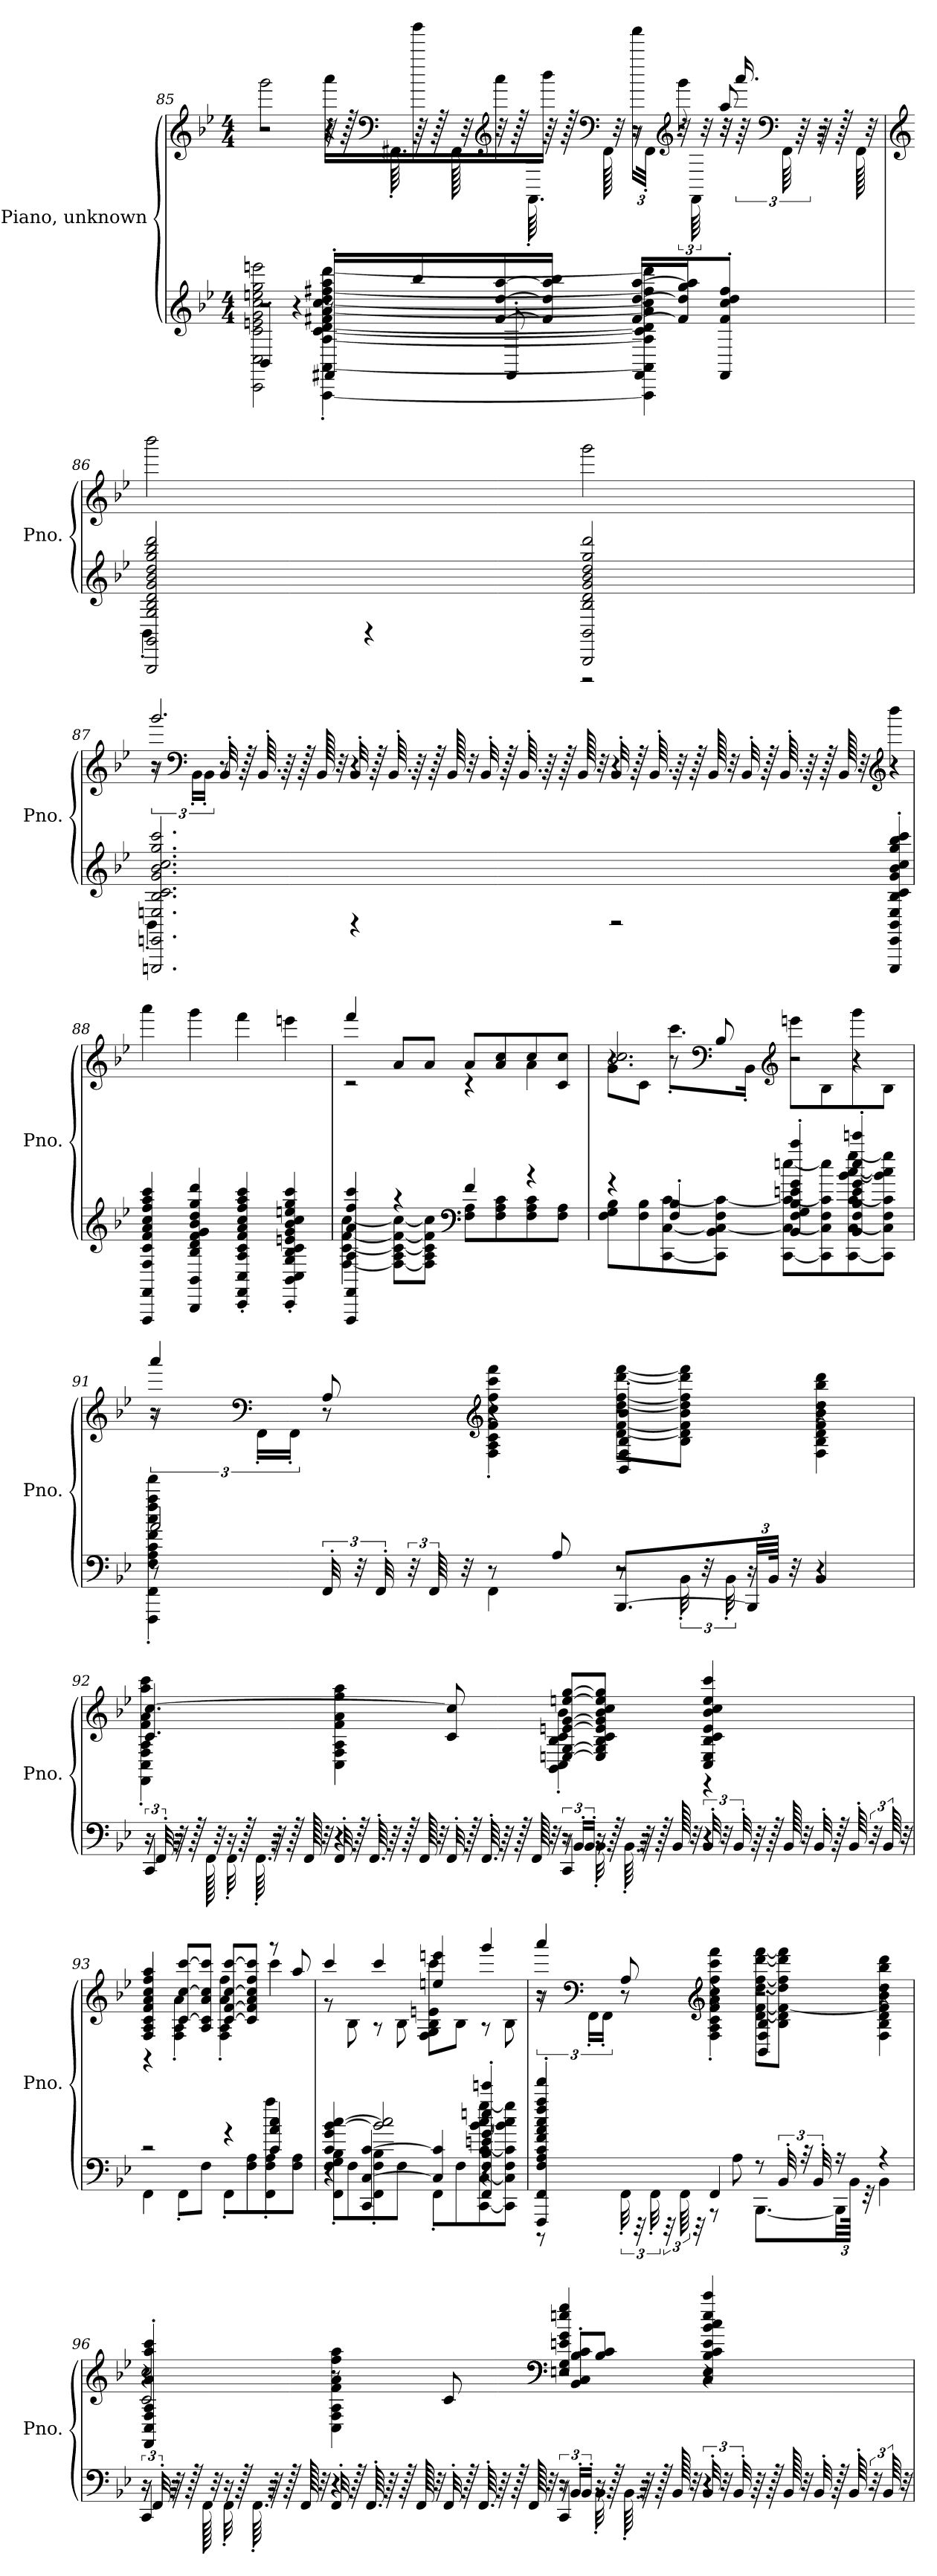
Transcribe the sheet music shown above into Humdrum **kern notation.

**kern	**kern
*part1	*part1
*staff2	*staff1
*I"Piano, unknown	*
*I'Pno.	*
!!LO:LB:g=z
*clefG2	*clefG2
*k[b-e-]	*k[b-e-]
*M4/4	*M4/4
=85	=85
*^	*^
*	*^	*	*^
*	*	*	*	*	*^
4BB-'/	2CC\ 2C\ 2c\ 2en\ 2g\ 2cc\ 2een\ 2gg\ 2eeen\	2r	2r	2r	2r	2ggg\
4r	.	.	.	.	.	.
16FF#X'/LL	[4AAA\' [4AA\' [4A\' [4c\' [4d\' 4f#X\' [4a\' [4cc\' 4dd\' [4ff#X\' 4aa\' [4ddd\'	8r	4r	16aaa\LL	4r	32r
.	.	.	.	.	.	128r
*	*	*	*clefF4	*	*	*
.	.	.	.	.	.	64.FF#X'\
16bb-/	.	.	.	16bbb-\	.	64r
.	.	.	.	.	.	128r
.	.	.	.	.	.	128FF#\
.	.	.	.	.	.	32r
*	*	*	*clefG2	*	*	*
[16f#/ [16dd/ [16aa/	.	8FF#'/	.	16aaa\	.	32r
.	.	.	.	.	.	128r
.	.	.	.	.	.	64.FF#'\
16f#/] 16dd/] 16aa/] 16bb-/JJ	.	.	.	16bbb-\JJ	.	64r
.	.	.	.	.	.	128r
*	*	*	*clefF4	*	*	*
.	.	.	.	.	.	128FF#\
.	.	.	.	.	.	32r
*	*	*	*	*	*	*Xbrackettup
[16f#/ [16dd/ [16aa/LL	4AAA\] 4AA\] 4A\] 4c\] 4d\] 4a\] 4cc\] 4ff#\] 4ddd\]	4FF#'/	8r	16r	8r	24aaa\LL
.	.	.	.	.	.	48FF#'\JJk
*	*	*	*clefG2	*	*	*
*	*	*	*	*	*	*brackettup
16f#/] 16dd/] 16gg/ 16aa/]J	.	.	.	8ggg'\	.	48r
.	.	.	.	.	.	96FF#\
.	.	.	.	.	.	32r
8FF#/' 8f#/' 8cc/' 8dd/' 8ff#/'J	.	.	32r	.	8aa/	32r
.	.	.	16.aaa/	.	.	96r
*	*	*	*clefF4	*	*	*
.	.	.	.	.	.	96FF#\
.	.	.	.	.	.	96r
.	.	.	.	64r	.	16r
.	.	.	.	128r	.	.
.	.	.	.	128FF#\	.	.
.	.	.	.	32r	.	.
*v	*v	*v	*	*	*	*
*	*v	*v	*v	*v
!!LO:LB:g=z
=86	=86
*	*clefG2
*^	*
2GGG/ 2GG/ 2G/ 2B-/ 2d/ 2g/ 2b-/ 2dd/ 2gg/ 2bb-/ 2ddd/	4BB-'\	2bbb-\
.	4r	.
2BBB-/ 2BB-/ 2B-/ 2d/ 2g/ 2b-/ 2dd/ 2gg/ 2ddd/	2r	2ggg\
!!LO:LB:g=z
=87	=87	=87
*	*	*^
*	*	*	*^
2.EEEn/ 2.EEn/ 2.En/ 2.B-/ 2.c/ 2.g/ 2.b-/ 2.cc/ 2.gg/ 2.ccc/	4BB-'\	2.ggg/	24r	8r
*	*	*clefF4	*	*
.	.	.	24BB-'\LL	.
.	.	.	24BB-'\JJ	.
.	.	.	8r	32BB-'/
.	.	.	.	128r
.	.	.	.	64.BB-'/
.	.	.	.	64r
.	.	.	.	128r
.	.	.	.	128BB-/
.	.	.	.	32r
.	4r	.	4r	32BB-'/
.	.	.	.	128r
.	.	.	.	64.BB-'/
.	.	.	.	64r
.	.	.	.	128r
.	.	.	.	128BB-/
.	.	.	.	32r
.	.	.	.	32BB-'/
.	.	.	.	128r
.	.	.	.	64.BB-'/
.	.	.	.	64r
.	.	.	.	128r
.	.	.	.	128BB-/
.	.	.	.	32r
.	2r	.	4r	32BB-'/
.	.	.	.	128r
.	.	.	.	64.BB-'/
.	.	.	.	64r
.	.	.	.	128r
.	.	.	.	128BB-/
.	.	.	.	32r
.	.	.	.	32BB-'/
.	.	.	.	128r
.	.	.	.	64.BB-'/
.	.	.	.	64r
.	.	.	.	128r
.	.	.	.	128BB-/
.	.	.	.	32r
*	*	*clefG2	*	*
4EEE/' 4EE/' 4BB-/' 4E/' 4B-/' 4c/' 4g/' 4b-/' 4cc/' 4gg/' 4bb-/' 4ccc/'	.	4r	4bbb-\	4r
*v	*v	*	*	*
*	*v	*v	*v
!!LO:PB:g=z
=88	=88
4FFF/ 4FF/ 4F/ 4c/ 4f/ 4a/ 4cc/ 4ff/ 4aa/ 4ccc/	4aaa\
4BBB-/ 4BB-/ 4B-/ 4d/ 4f/ 4g/ 4b-/ 4dd/ 4gg/ 4ddd/	4ggg\
4CC/' 4FF/' 4C/' 4A/' 4c/' 4f/' 4a/' 4cc/' 4ff/' 4aa/' 4ccc/'	4fff\
4CC/' 4BB-/' 4C/' 4G/' 4B-/' 4c/' 4en/' 4g/' 4b-/' 4cc/' 4een/' 4gg/' 4ccc/'	4eeen\
=89	=89
*^	*^
4FFF/ 4FF/ 4A/ 4a/ 4ff/ 4ccc/	[4F\ [4c\ [4f\ [4cc\	4fff/	2r
4r	8F\_ 8A\ 8c\_ 8f\_ 8cc\_L	8a/L	.
.	8F\] 8A\ 8c\] 8f\] 8cc\]J	8a/J	.
*clefF4	*	*	*
4f/	8F\ 8A\L	8a/L	4r
.	8F\ 8A\ 8c\	8a/ 8cc/	.
4r	8F\ 8A\ 8c\	8cc/	4a\
.	8F\ 8A\J	8c/ 8cc/J	.
=90	=90	=90	=90
*	*	*	*^
4r	8F\ 8G\ 8B-\L	2.b-/ 2.cc/	8g\L	4r
.	8F\ 8B-\	.	8c\J	.
4F/' 4B-/'	[8CC\ [8C\ [8c\	.	8.ccc'\L	8r
*	*	*clefF4	*	*
.	8CC\] 8BB-\ 8C\_ 8F\ 8c\_J	.	.	8B-/
.	.	.	16BB-'\Jk	.
*	*	*clefG2	*	*
4BB-/' 4F/' 4G/' 4B-/' 4en/' 4g/' 4ccc/'	[8CC\ 8C\_ 8c\_ [8een\L	.	8eeen\L	2r
.	8CC\] 8C\] 8F\ 8c\] 8ee\]	.	8B-\	.
4BB-/' 4F/' 4B-/' 4e/' 4g/' 4ee/' 4eeen/'	[8CC\ [8C\ [8c\ [8b-\ [8cc\ [8gg\	4r	8ggg\	.
.	8CC\] 8C\] 8F\ 8c\] 8b-\] 8cc\] 8gg\]J	.	8B-\J	.
!!LO:LB:g=z	!!	!!
=91	=91	=91	=91	=91
*	*^	*	*	*
2a/	4FFF\' 4FF\' 4F\' 4A\' 4c\' 4f\' 4cc\' 4ff\' 4aa\' 4fff\'	8r	4aaa/	24r	8r
*	*	*	*clefF4	*	*
.	.	.	.	24FF'\LL	.
.	.	.	.	24FF'\JJ	.
.	.	48FF'/	.	8r	8A/
.	.	48r	.	.	.
.	.	48FF'/	.	.	.
.	.	48r	.	.	.
.	.	96FF/	.	.	.
.	.	32r	.	.	.
*	*	*	*clefG2	*	*
.	4FF\	8r	4r	4F\' 4A\' 4c\' 4f\' 4cc\' 4ff\' 4ccc\' 4fff\'	4r
.	.	8A/	.	.	.
2r	8r	[8.BBB-/L	2r	[8d\ [8f\ [8dd\ [8ff\ [8ddd\ [8fff\L	4BB-/' 4F/' 4B-/' 4b-/'
.	48BB-'\	.	.	8B-\ 8d\] 8f\] 8b-\ 8dd\] 8ff\] 8ddd\] 8fff\]J	.
.	48r	.	.	.	.
.	48BB-'\	.	.	.	.
*	*	*Xbrackettup	*	*	*
.	16r	48BBB-/LL]	.	.	.
.	.	96BB-/JJJk	.	.	.
.	.	32r	.	.	.
.	4r	4BB-/	.	4F\ 4B-\ 4d\ 4f\ 4b-\ 4dd\ 4bb-\ 4ddd\	4r
*	*	*	*v	*v	*v
!!LO:LB:g=z
=92	=92	=92	=92
*brackettup	*	*	*
*	*	*	*^
24r	16r	4CC/	4.c/ [4.cc/	4FF\' 4C\' 4F\' 4A\' 4f\' 4a\' 4aa\' 4ccc\'
48FF'/	.	.	.	.
16r	64r	.	.	.
.	128r	.	.	.
.	128FF\	.	.	.
.	32r	.	.	.
16r	32FF'\	.	.	.
.	128r	.	.	.
.	64.FF'\	.	.	.
64r	16r	.	.	.
128r	.	.	.	.
128FF/	.	.	.	.
32r	.	.	.	.
32FF'/	4r	4r	.	4C\ 4F\ 4A\ 4f\ 4a\ 4ff\ 4aa\
128r	.	.	.	.
64.FF'/	.	.	.	.
64r	.	.	.	.
128r	.	.	.	.
128FF/	.	.	.	.
32r	.	.	.	.
32FF'/	.	.	8c/ 8cc/]	.
128r	.	.	.	.
64.FF'/	.	.	.	.
64r	.	.	.	.
128r	.	.	.	.
128FF/	.	.	.	.
32r	.	.	.	.
24r	8r	4CC/	[8En/ [8G/ [8en/ [8g/ [8een/ [8gg/L	4BB-\' 4C\' 4B-\' 4c\' 4b-\'
24BB-'/LL	.	.	.	.
24BB-'/JJ	.	.	.	.
16r	32BB-'\	.	8E/] 8G/] 8B-/ 8c/ 8e/] 8g/] 8b-/ 8cc/ 8ee/] 8gg/]J	.
.	128r	.	.	.
.	64.BB-'\	.	.	.
64r	16r	.	.	.
128r	.	.	.	.
128BB-/	.	.	.	.
32r	.	.	.	.
48BB-'/	4r	4r	4C/ 4E/ 4B-/ 4c/ 4e/ 4b-/ 4cc/ 4ee/ 4ccc/	4r
48r	.	.	.	.
48BB-'/	.	.	.	.
64r	.	.	.	.
128r	.	.	.	.
128BB-/	.	.	.	.
32r	.	.	.	.
32BB-'/	.	.	.	.
128r	.	.	.	.
64.BB-'/	.	.	.	.
48r	.	.	.	.
96BB-/	.	.	.	.
32r	.	.	.	.
*	*v	*v	*	*
!!LO:LB:g=z	!!
=93	=93	=93	=93
2r	4FF\	4F/ 4A/ 4c/ 4f/ 4a/ 4cc/ 4ff/ 4aa/	4r
.	8FF'\L	[8c/ [8cc/ [8ccc/L	4F\' 4A\' 4a\'
.	8F\J	8A/ 8c/] 8a/ 8cc/] 8ccc/]J	.
4r	8FF'\L	[8c/ [8f/ [8cc/ [8ccc/L	4F\' 4A\' 4a\' 4ff\'
.	8F\ 8A\	8c/] 8f/] 8a/ 8cc/] 8ff/ 8ccc/]J	.
4c/ 4a/ 4cc/	8FF\' 8F\' 8A\' 8aa\'	8r	4ccc\
.	8F\ 8A\J	8aa/	.
=94	=94	=94	=94
*	*^	*	*
4c/ 4g/ [4b-/ [4cc/	8FF\' 8F\' 8G\' 8B-\'L	4r	4ccc/	8r
.	8F\	.	.	8B-\
2b-/] 2cc/]	8FF\' 8F\' 8B-\'	4CC/ [4C/ [4c/	4ccc/	8r
.	8F\J	.	.	8B-\
.	8FF'\L	4C/] 4c/]	4een/ 4eeen/	8F\ 8G\ 8B-\ 8en\ 8ccc\L
.	8F\	.	.	8B-\J
4FF/' 4F/' 4B-/' 4en/' 4g/' 4een/' 4eeen/'	[8CC\ [8C\ [8c\ [8b-\ [8cc\ [8gg\	4r	4ggg/	8r
.	8CC\] 8C\] 8F\ 8c\] 8b-\] 8cc\] 8gg\]J	.	.	8B-\
*	*v	*v	*	*
!!LO:LB:g=z
=95	=95	=95	=95
*	*	*	*^
4FFF/' 4FF/' 4F/' 4A/' 4c/' 4f/' 4a/' 4cc/' 4ff/' 4aa/' 4fff/'	8r	4aaa/	24r	8r
*	*	*clefF4	*	*
.	.	.	24FF'\LL	.
.	.	.	24FF'\JJ	.
.	48FF'\	.	8r	8A/
.	48r	.	.	.
.	48FF'\	.	.	.
.	48r	.	.	.
.	96FF\	.	.	.
.	32r	.	.	.
*	*	*clefG2	*	*
4FF/	8r	4r	4F\' 4A\' 4c\' 4f\' 4a\' 4cc\' 4ff\' 4ccc\' 4fff\'	4r
.	8A\	.	.	.
8r	[8.BBB-\L	2r	[8d\ [8f\ [8dd\ [8ff\ [8ddd\ [8fff\L	4BB-/' 4F/' 4B-/'
48BB-'/	.	.	8B-\ 8d\] 8f\_ 8dd\] 8ff\] 8ddd\] 8fff\]J	.
48r	.	.	.	.
48BB-'/	.	.	.	.
*	*Xbrackettup	*	*	*
16r	48BBB-\LL]	.	.	.
.	96BB-\JJJk	.	.	.
.	32r	.	.	.
4r	4BB-\	.	4F\ 4B-\ 4d\ 4f\] 4b-\ 4dd\ 4bb-\ 4ddd\	4r
*v	*v	*	*	*
!!LO:LB:g=z	!!	!!
=96	=96	=96	=96
*brackettup	*	*	*
*^	*	*	*
*	*^	*	*	*
24r	16r	4CC/	2c/ 2cc/	4r	4FF/' 4C/' 4F/' 4A/' 4a/' 4aa/' 4ccc/'
48FF'/	.	.	.	.	.
16r	64r	.	.	.	.
.	128r	.	.	.	.
.	128FF\	.	.	.	.
.	32r	.	.	.	.
16r	32FF'\	.	.	.	.
.	128r	.	.	.	.
.	64.FF'\	.	.	.	.
64r	16r	.	.	.	.
128r	.	.	.	.	.
128FF/	.	.	.	.	.
32r	.	.	.	.	.
32FF'/	4r	4r	.	4C\ 4F\ 4A\ 4f\ 4a\ 4ff\ 4aa\	8r
128r	.	.	.	.	.
64.FF'/	.	.	.	.	.
64r	.	.	.	.	.
128r	.	.	.	.	.
128FF/	.	.	.	.	.
32r	.	.	.	.	.
32FF'/	.	.	.	.	8c/
128r	.	.	.	.	.
64.FF'/	.	.	.	.	.
64r	.	.	.	.	.
128r	.	.	.	.	.
128FF/	.	.	.	.	.
32r	.	.	.	.	.
*	*	*	*clefF4	*	*
24r	8r	4CC/	4En/ 4G/ 4en/ 4g/ 4een/ 4gg/	2r	8BB-/' 8C/' 8B-/' 8c/'L
24BB-'/LL	.	.	.	.	.
24BB-'/JJ	.	.	.	.	.
16r	32BB-'\	.	.	.	8B-/ 8c/J
.	128r	.	.	.	.
.	64.BB-'\	.	.	.	.
64r	16r	.	.	.	.
128r	.	.	.	.	.
128BB-/	.	.	.	.	.
32r	.	.	.	.	.
48BB-'/	4r	4r	4r	.	4C/ 4E/ 4B-/ 4c/ 4e/ 4b-/ 4cc/ 4ee/ 4ccc/
48r	.	.	.	.	.
48BB-'/	.	.	.	.	.
64r	.	.	.	.	.
128r	.	.	.	.	.
128BB-/	.	.	.	.	.
32r	.	.	.	.	.
32BB-'/	.	.	.	.	.
128r	.	.	.	.	.
64.BB-'/	.	.	.	.	.
48r	.	.	.	.	.
96BB-/	.	.	.	.	.
32r	.	.	.	.	.
*v	*v	*v	*	*	*
*	*v	*v	*v
=	=
*-	*-
